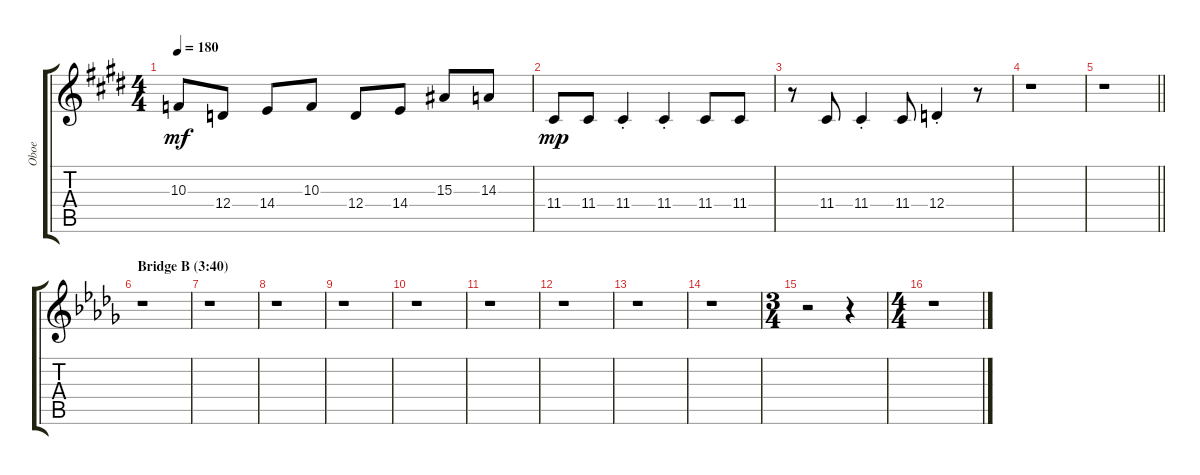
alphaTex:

\track ("Oboe" "Oboe") {instrument oboe}
\staff {score tabs}
\tuning (E4 B3 G3 D3 A2 E2) {hide}
\ts (4 4)
\tempo 180
\clef g2
\ks c#minor
10.3.8{dy mf} 12.4.8 14.4.8 10.3.8 12.4.8 14.4.8 15.3.8 14.3.8 |
11.4.8{dy mp} 11.4.8 11.4{st}.4 11.4{st}.4 11.4.8 11.4.8 |
r.8 11.4.8 11.4{st}.4 11.4.8 12.4{st}.4 r.8 |
r.1 |
\barLineRight lightlight
r.1 |
\section ("" "Bridge B (3:40)")
\ks bbminor
r.1 |
r.1 |
r.1 |
r.1 |
r.1 |
r.1 |
r.1 |
r.1 |
r.1 |
\ts (3 4)
r.2 r.4 |
\ts (4 4)
r.1
